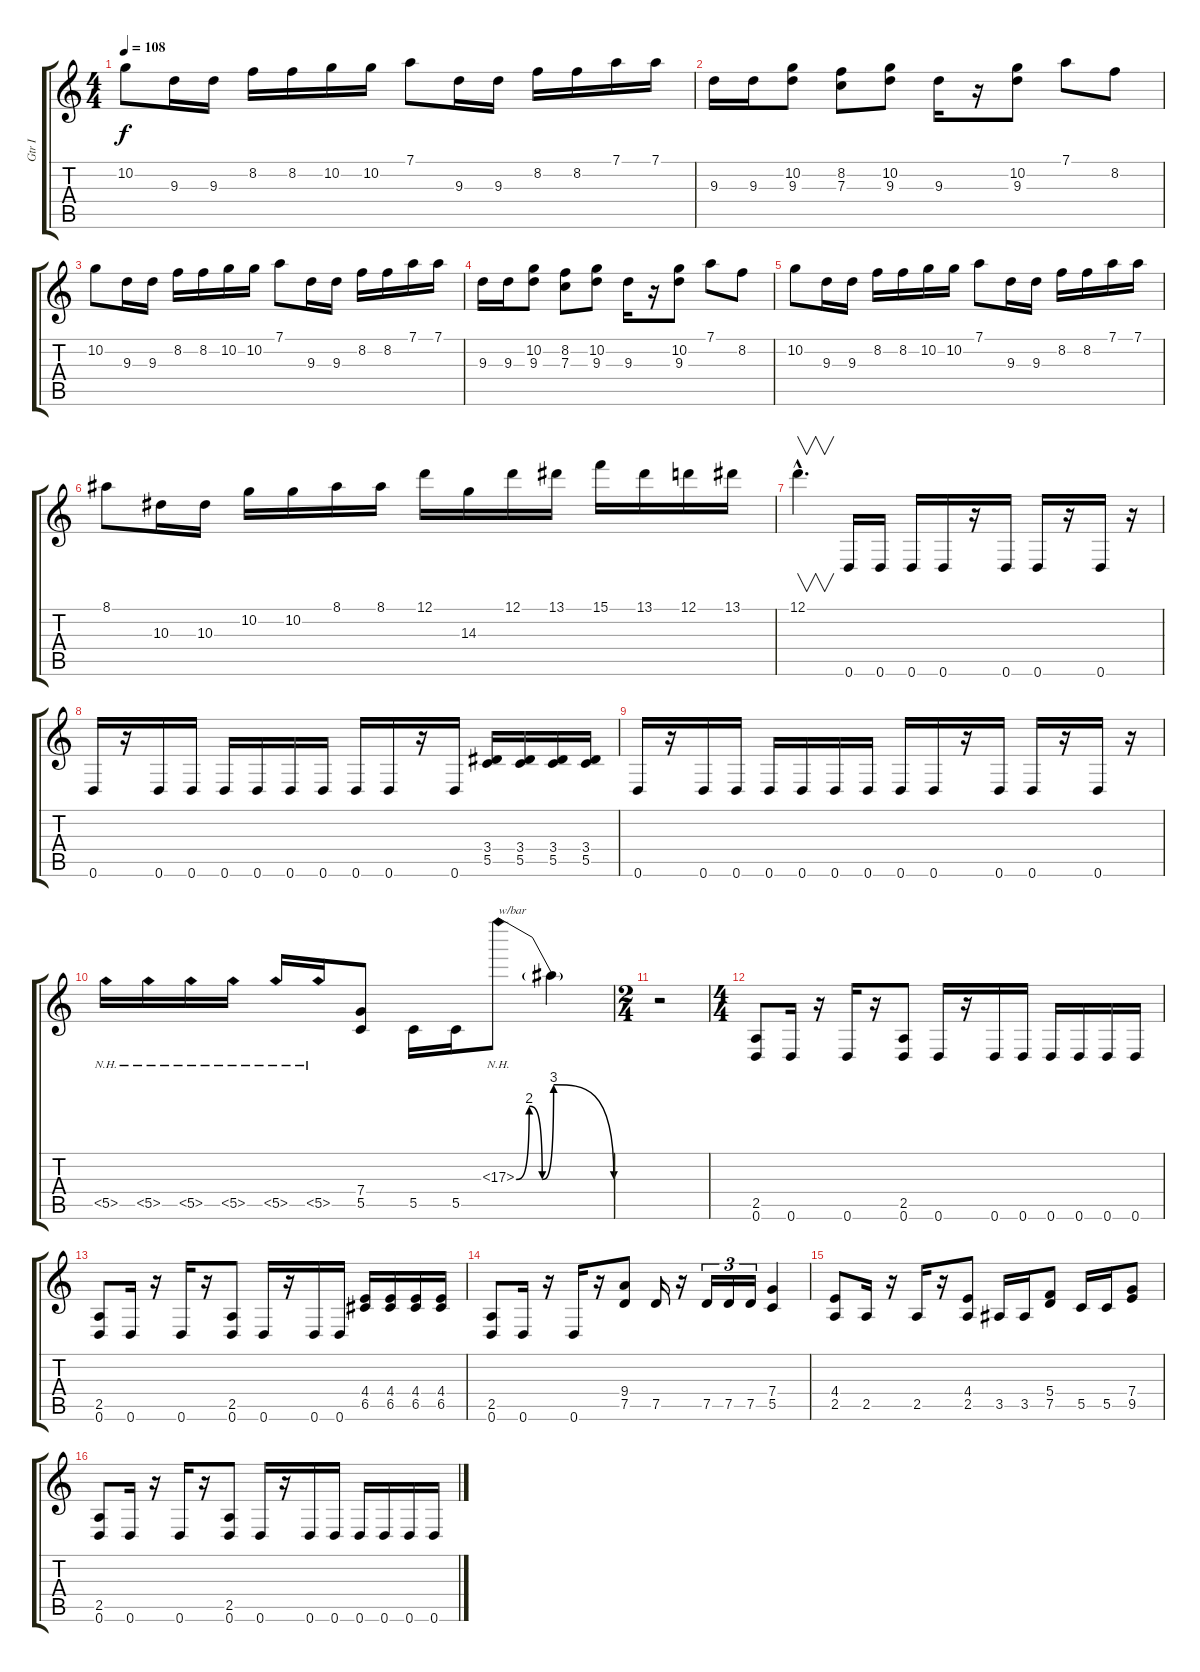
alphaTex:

\track ("Gtr I" "Gtr I") {instrument distortionguitar}
\staff {score tabs}
\tuning (D4 A3 F3 C3 G2 D2) {hide}
\ts (4 4)
\tempo 108
\clef g2
\ks c
10.2.8{dy f volume 13} 9.3.16 9.3.16 8.2.16 8.2.16 10.2.16 10.2.16 7.1.8 9.3.16 9.3.16 8.2.16 8.2.16 7.1.16 7.1.16 |
9.3.16 9.3.16 (10.2 9.3).8 (8.2 7.3).8 (10.2 9.3).8 9.3.16 r.16 (10.2 9.3).8 7.1.8 8.2.8 |
10.2.8 9.3.16 9.3.16 8.2.16 8.2.16 10.2.16 10.2.16 7.1.8 9.3.16 9.3.16 8.2.16 8.2.16 7.1.16 7.1.16 |
9.3.16 9.3.16 (10.2 9.3).8 (8.2 7.3).8 (10.2 9.3).8 9.3.16 r.16 (10.2 9.3).8 7.1.8 8.2.8 |
10.2.8 9.3.16 9.3.16 8.2.16 8.2.16 10.2.16 10.2.16 7.1.8 9.3.16 9.3.16 8.2.16 8.2.16 7.1.16 7.1.16 |
8.1.8 10.3.16 10.3.16 10.2.16 10.2.16 8.1.16 8.1.16 12.1.16 14.3.16 12.1.16 13.1.16 15.1.16 13.1.16 12.1.16 13.1.16 |
12.1{hac}.4{v d} 0.6.16{volume 16} 0.6.16 0.6.16 0.6.16 r.16 0.6.16 0.6.16 r.16 0.6.16 r.16 |
0.6.16 r.16 0.6.16 0.6.16 0.6.16 0.6.16 0.6.16 0.6.16 0.6.16 0.6.16 r.16 0.6.16 (3.4 5.5).16 (3.4 5.5).16 (3.4 5.5).16 (3.4 5.5).16 |
0.6.16 r.16 0.6.16 0.6.16 0.6.16 0.6.16 0.6.16 0.6.16 0.6.16 0.6.16 r.16 0.6.16 0.6.16 r.16 0.6.16 r.16 |
5.5{nh}.16{volume 12} 5.5{nh}.16 5.5{nh}.16 5.5{nh}.16 5.5{nh}.16 5.5{nh}.16 (7.4 5.5).8 5.5.16 5.5.16 17.3{be (custom 0 0 8 8 16 0 23 12 60 0) nh}.8{txt "w/bar"} 17.3{t}.4 |
\ts (2 4)
r.2 |
\ts (4 4)
(2.5 0.6).8{volume 16} 0.6.16 r.16 0.6.16 r.16 (2.5 0.6).8 0.6.16 r.16 0.6.16 0.6.16 0.6.16 0.6.16 0.6.16 0.6.16 |
(2.5 0.6).8 0.6.16 r.16 0.6.16 r.16 (2.5 0.6).8 0.6.16 r.16 0.6.16 0.6.16 (4.4 6.5).16 (4.4 6.5).16 (4.4 6.5).16 (4.4 6.5).16 |
(2.5 0.6).8 0.6.16 r.16 0.6.16 r.16 (9.4 7.5).8 7.5.16 r.16 7.5.16{tu (3 2)} 7.5.16{tu (3 2)} 7.5.16{tu (3 2)} (7.4 5.5).4 |
(4.4 2.5).8 2.5.16 r.16 2.5.16 r.16 (4.4 2.5).8 3.5.16 3.5.16 (5.4 7.5).8 5.5.16 5.5.16 (7.4 9.5).8 |
(2.5 0.6).8 0.6.16 r.16 0.6.16 r.16 (2.5 0.6).8 0.6.16 r.16 0.6.16 0.6.16 0.6.16 0.6.16 0.6.16 0.6.16
